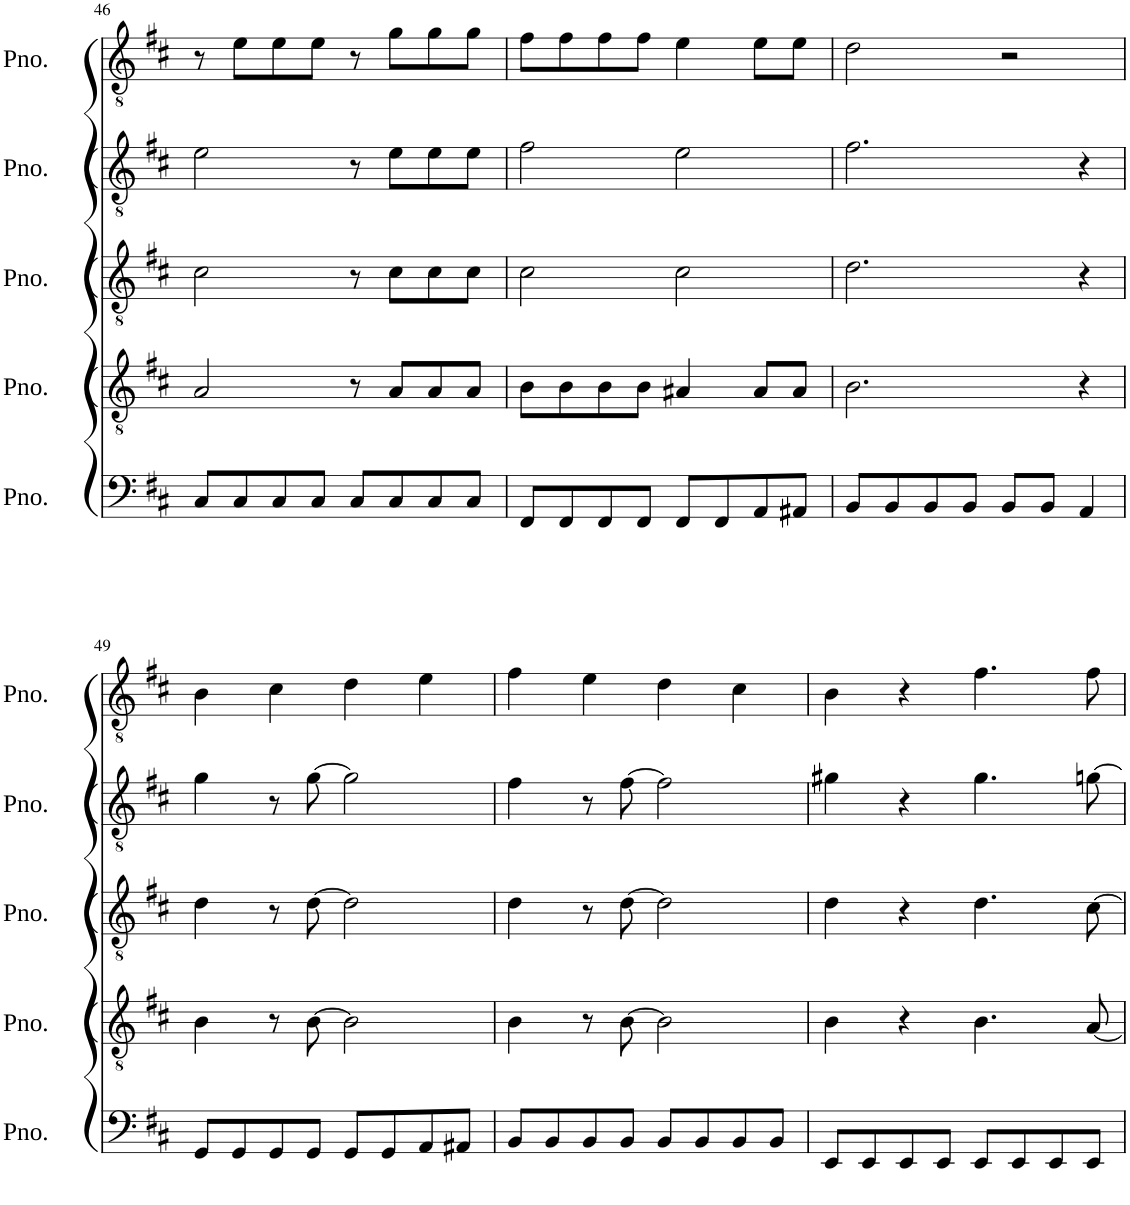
**kern	**kern	**kern	**kern	**kern
*part5	*part4	*part3	*part2	*part1
*staff5	*staff4	*staff3	*staff2	*staff1
*I"Piano	*I"Piano	*I"Piano	*I"Piano	*I"Piano
*I'Pno.	*I'Pno.	*I'Pno.	*I'Pno.	*I'Pno.
!!LO:PB:g=z
*clefF4	*clefGv2	*clefGv2	*clefGv2	*clefGv2
*k[f#c#]	*k[f#c#]	*k[f#c#]	*k[f#c#]	*k[f#c#]
*M4/4	*M4/4	*M4/4	*M4/4	*M4/4
=46	=46	=46	=46	=46
8C#/L	2A/	2c#\	2e\	8r
8C#/	.	.	.	8e\L
8C#/	.	.	.	8e\
8C#/J	.	.	.	8e\J
8C#/L	8r	8r	8r	8r
8C#/	8A/L	8c#\L	8e\L	8g\L
8C#/	8A/	8c#\	8e\	8g\
8C#/J	8A/J	8c#\J	8e\J	8g\J
=47	=47	=47	=47	=47
8FF#/L	8B\L	2c#\	2f#\	8f#\L
8FF#/	8B\	.	.	8f#\
8FF#/	8B\	.	.	8f#\
8FF#/J	8B\J	.	.	8f#\J
8FF#/L	4A#X/	2c#\	2e\	4e\
8FF#/	.	.	.	.
8AA/	8A#/L	.	.	8e\L
8AA#X/J	8A#/J	.	.	8e\J
=48	=48	=48	=48	=48
8BB/L	2.B\	2.d\	2.f#\	2d\
8BB/	.	.	.	.
8BB/	.	.	.	.
8BB/J	.	.	.	.
8BB/L	.	.	.	2r
8BB/J	.	.	.	.
4AA/	4r	4r	4r	.
!!LO:LB:g=z
=49	=49	=49	=49	=49
8GG/L	4B\	4d\	4g\	4B\
8GG/	.	.	.	.
8GG/	8r	8r	8r	4c#\
8GG/J	[8B\	[8d\	[8g\	.
8GG/L	2B\]	2d\]	2g\]	4d\
8GG/	.	.	.	.
8AA/	.	.	.	4e\
8AA#X/J	.	.	.	.
=50	=50	=50	=50	=50
8BB/L	4B\	4d\	4f#\	4f#\
8BB/	.	.	.	.
8BB/	8r	8r	8r	4e\
8BB/J	[8B\	[8d\	[8f#\	.
8BB/L	2B\]	2d\]	2f#\]	4d\
8BB/	.	.	.	.
8BB/	.	.	.	4c#\
8BB/J	.	.	.	.
=51	=51	=51	=51	=51
8EE/L	4B\	4d\	4g#X\	4B\
8EE/	.	.	.	.
8EE/	4r	4r	4r	4r
8EE/J	.	.	.	.
8EE/L	4.B\	4.d\	4.g#\	4.f#\
8EE/	.	.	.	.
8EE/	.	.	.	.
8EE/J	[8A/	[8c#\	[8gn\	8f#\
=	=	=	=	=
*-	*-	*-	*-	*-
